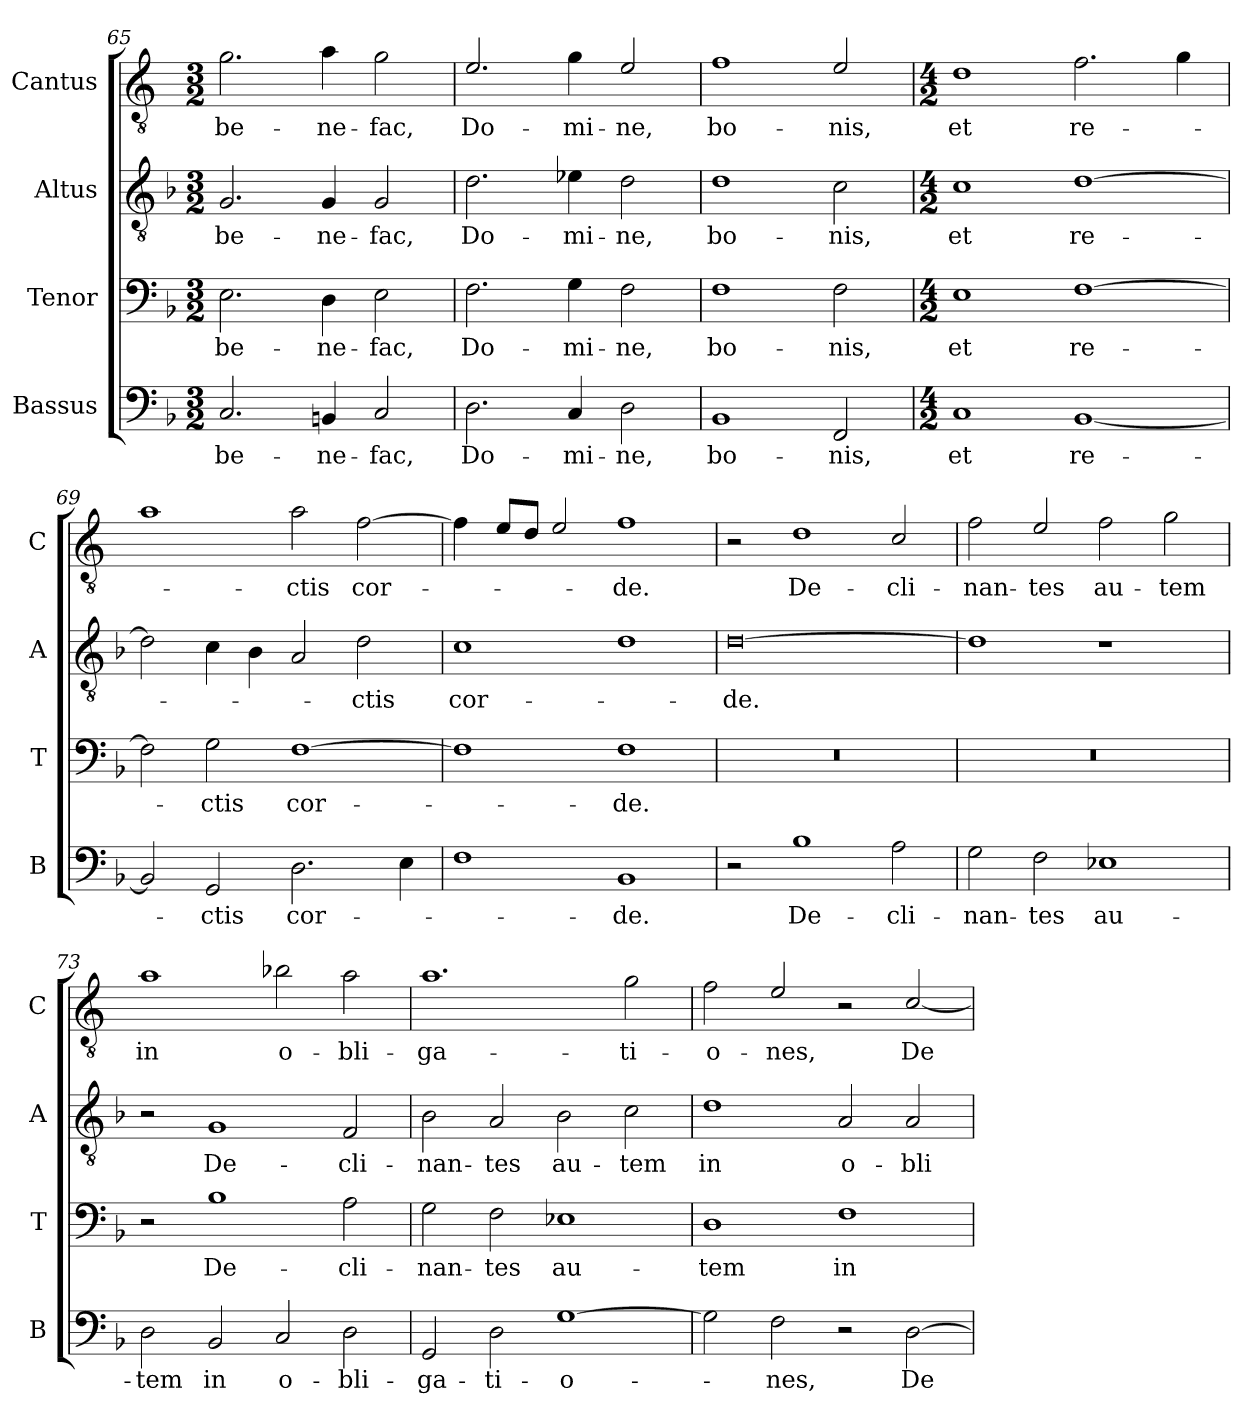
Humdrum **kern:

**kern	**text	**kern	**text	**kern	**text	**kern	**text
*part4	*part4	*part3	*part3	*part2	*part2	*part1	*part1
*staff4	*staff4	*staff3	*staff3	*staff2	*staff2	*staff1	*staff1
*I"Bassus	*	*I"Tenor	*	*I"Altus	*	*I"Cantus	*
*I'B	*	*I'T	*	*I'A	*	*I'C	*
*clefF4	*	*clefF4	*	*clefGv2	*	*clefGv2	*
*	*	*	*	*	*	*ITrd4c7	*
*k[b-]	*	*k[b-]	*	*k[b-]	*	*k[b-]	*
*F:	*	*F:	*	*F:	*	*F:	*
*M3/2	*	*M3/2	*	*M3/2	*	*M3/2	*
=65	=65	=65	=65	=65	=65	=65	=65
!	!LO:LY:b	!	!LO:LY:b	!	!LO:LY:b	!	!LO:LY:b
2.C/	be-	2.E\	be-	2.G/	be-	2.c\	be-
!	!LO:LY:b	!	!LO:LY:b	!	!LO:LY:b	!	!LO:LY:b
4BBn/	-ne-	4D\	-ne-	4G/	-ne-	4d\	-ne-
!	!LO:LY:b	!	!LO:LY:b	!	!LO:LY:b	!	!LO:LY:b
2C/	-fac,	2E\	-fac,	2G/	-fac,	2c\	-fac,
=66	=66	=66	=66	=66	=66	=66	=66
!	!LO:LY:b	!	!LO:LY:b	!	!LO:LY:b	!	!LO:LY:b
2.D\	Do-	2.F\	Do-	2.d\	Do-	2.A/	Do-
!	!LO:LY:b	!	!LO:LY:b	!	!LO:LY:b	!	!LO:LY:b
4C/	-mi-	4G\	-mi-	4e-X\	-mi-	4c\	-mi-
!	!LO:LY:b	!	!LO:LY:b	!	!LO:LY:b	!	!LO:LY:b
2D\	-ne,	2F\	-ne,	2d\	-ne,	2A/	-ne,
!!LO:LB:g=z
=67	=67	=67	=67	=67	=67	=67	=67
!	!LO:LY:b	!	!LO:LY:b	!	!LO:LY:b	!	!LO:LY:b
1BB-	bo-	1F	bo-	1d	bo-	1B-	bo-
!	!LO:LY:b	!	!LO:LY:b	!	!LO:LY:b	!	!LO:LY:b
2FF/	-nis,	2F\	-nis,	2c\	-nis,	2A/	-nis,
=68	=68	=68	=68	=68	=68	=68	=68
*M4/2	*	*M4/2	*	*M4/2	*	*M4/2	*
!	!LO:LY:b	!	!LO:LY:b	!	!LO:LY:b	!	!LO:LY:b
1C	et	1E	et	1c	et	1G	et
!	!LO:LY:b	!	!LO:LY:b	!	!LO:LY:b	!	!LO:LY:b
[1BB-	re-	[1F	re-	[1d	re-	2.B-\	re-
.	.	.	.	.	.	4c\	.
=69	=69	=69	=69	=69	=69	=69	=69
2BB-/]	.	2F\]	.	2d\]	.	1d	.
!	!LO:LY:b	!	!LO:LY:b	!	!	!	!
2GG/	-ctis	2G\	-ctis	4c\	.	.	.
.	.	.	.	4B-\	.	.	.
!	!LO:LY:b	!	!LO:LY:b	!	!	!	!LO:LY:b
2.D\	cor-	[1F	cor-	2A/	.	2d\	-ctis
!	!	!	!	!	!LO:LY:b	!	!LO:LY:b
.	.	.	.	2d\	-ctis	[2B-\	cor-
4E\	.	.	.	.	.	.	.
=70	=70	=70	=70	=70	=70	=70	=70
!	!	!	!	!	!LO:LY:b	!	!
1F	.	1F]	.	1c	cor-	4B-\]	.
.	.	.	.	.	.	8A/L	.
.	.	.	.	.	.	8G/J	.
.	.	.	.	.	.	2A/	.
!	!LO:LY:b	!	!LO:LY:b	!	!	!	!LO:LY:b
1BB-	-de.	1F	-de.	1d	.	1B-	-de.
=71	=71	=71	=71	=71	=71	=71	=71
!	!	!	!	!	!LO:LY:b	!	!
2r	.	0r	.	[0d	-de.	2r	.
!	!LO:LY:b	!	!	!	!	!	!LO:LY:b
1B-	De-	.	.	.	.	1G	De-
!	!LO:LY:b	!	!	!	!	!	!LO:LY:b
2A\	-cli-	.	.	.	.	2F/	-cli-
=72	=72	=72	=72	=72	=72	=72	=72
!	!LO:LY:b	!	!	!	!	!	!LO:LY:b
2G\	-nan-	0r	.	1d]	.	2B-\	-nan-
!	!LO:LY:b	!	!	!	!	!	!LO:LY:b
2F\	-tes	.	.	.	.	2A/	-tes
!	!LO:LY:b	!	!	!	!	!	!LO:LY:b
1E-X	au-	.	.	1r	.	2B-\	au-
!	!	!	!	!	!	!	!LO:LY:b
.	.	.	.	.	.	2c\	-tem
=73	=73	=73	=73	=73	=73	=73	=73
!	!LO:LY:b	!	!	!	!	!	!LO:LY:b
2D\	-tem	2r	.	2r	.	1d	in
!	!LO:LY:b	!	!LO:LY:b	!	!LO:LY:b	!	!
2BB-/	in	1B-	De-	1G	De-	.	.
!	!LO:LY:b	!	!	!	!	!	!LO:LY:b
2C/	o-	.	.	.	.	2e-X\	o-
!	!LO:LY:b	!	!LO:LY:b	!	!LO:LY:b	!	!LO:LY:b
2D\	-bli-	2A\	-cli-	2F/	-cli-	2d\	-bli-
!!LO:PB:g=z
=74	=74	=74	=74	=74	=74	=74	=74
!	!LO:LY:b	!	!LO:LY:b	!	!LO:LY:b	!	!LO:LY:b
2GG/	-ga-	2G\	-nan-	2B-\	-nan-	1.d	-ga-
!	!LO:LY:b	!	!LO:LY:b	!	!LO:LY:b	!	!
2D\	-ti-	2F\	-tes	2A/	-tes	.	.
!	!LO:LY:b	!	!LO:LY:b	!	!LO:LY:b	!	!
[1G	-o-	1E-X	au-	2B-\	au-	.	.
!	!	!	!	!	!LO:LY:b	!	!LO:LY:b
.	.	.	.	2c\	-tem	2c\	-ti-
=75	=75	=75	=75	=75	=75	=75	=75
!	!	!	!LO:LY:b	!	!LO:LY:b	!	!LO:LY:b
2G\]	.	1D	-tem	1d	in	2B-\	-o-
!	!LO:LY:b	!	!	!	!	!	!LO:LY:b
2F\	-nes,	.	.	.	.	2A/	-nes,
!	!	!	!LO:LY:b	!	!LO:LY:b	!	!
2r	.	1F	in	2A/	o-	2r	.
!	!LO:LY:b	!	!	!	!LO:LY:b	!	!LO:LY:b
[2D\	De-	.	.	2A/	-bli-	[2F/	De-
=	=	=	=	=	=	=	=
*-	*-	*-	*-	*-	*-	*-	*-
